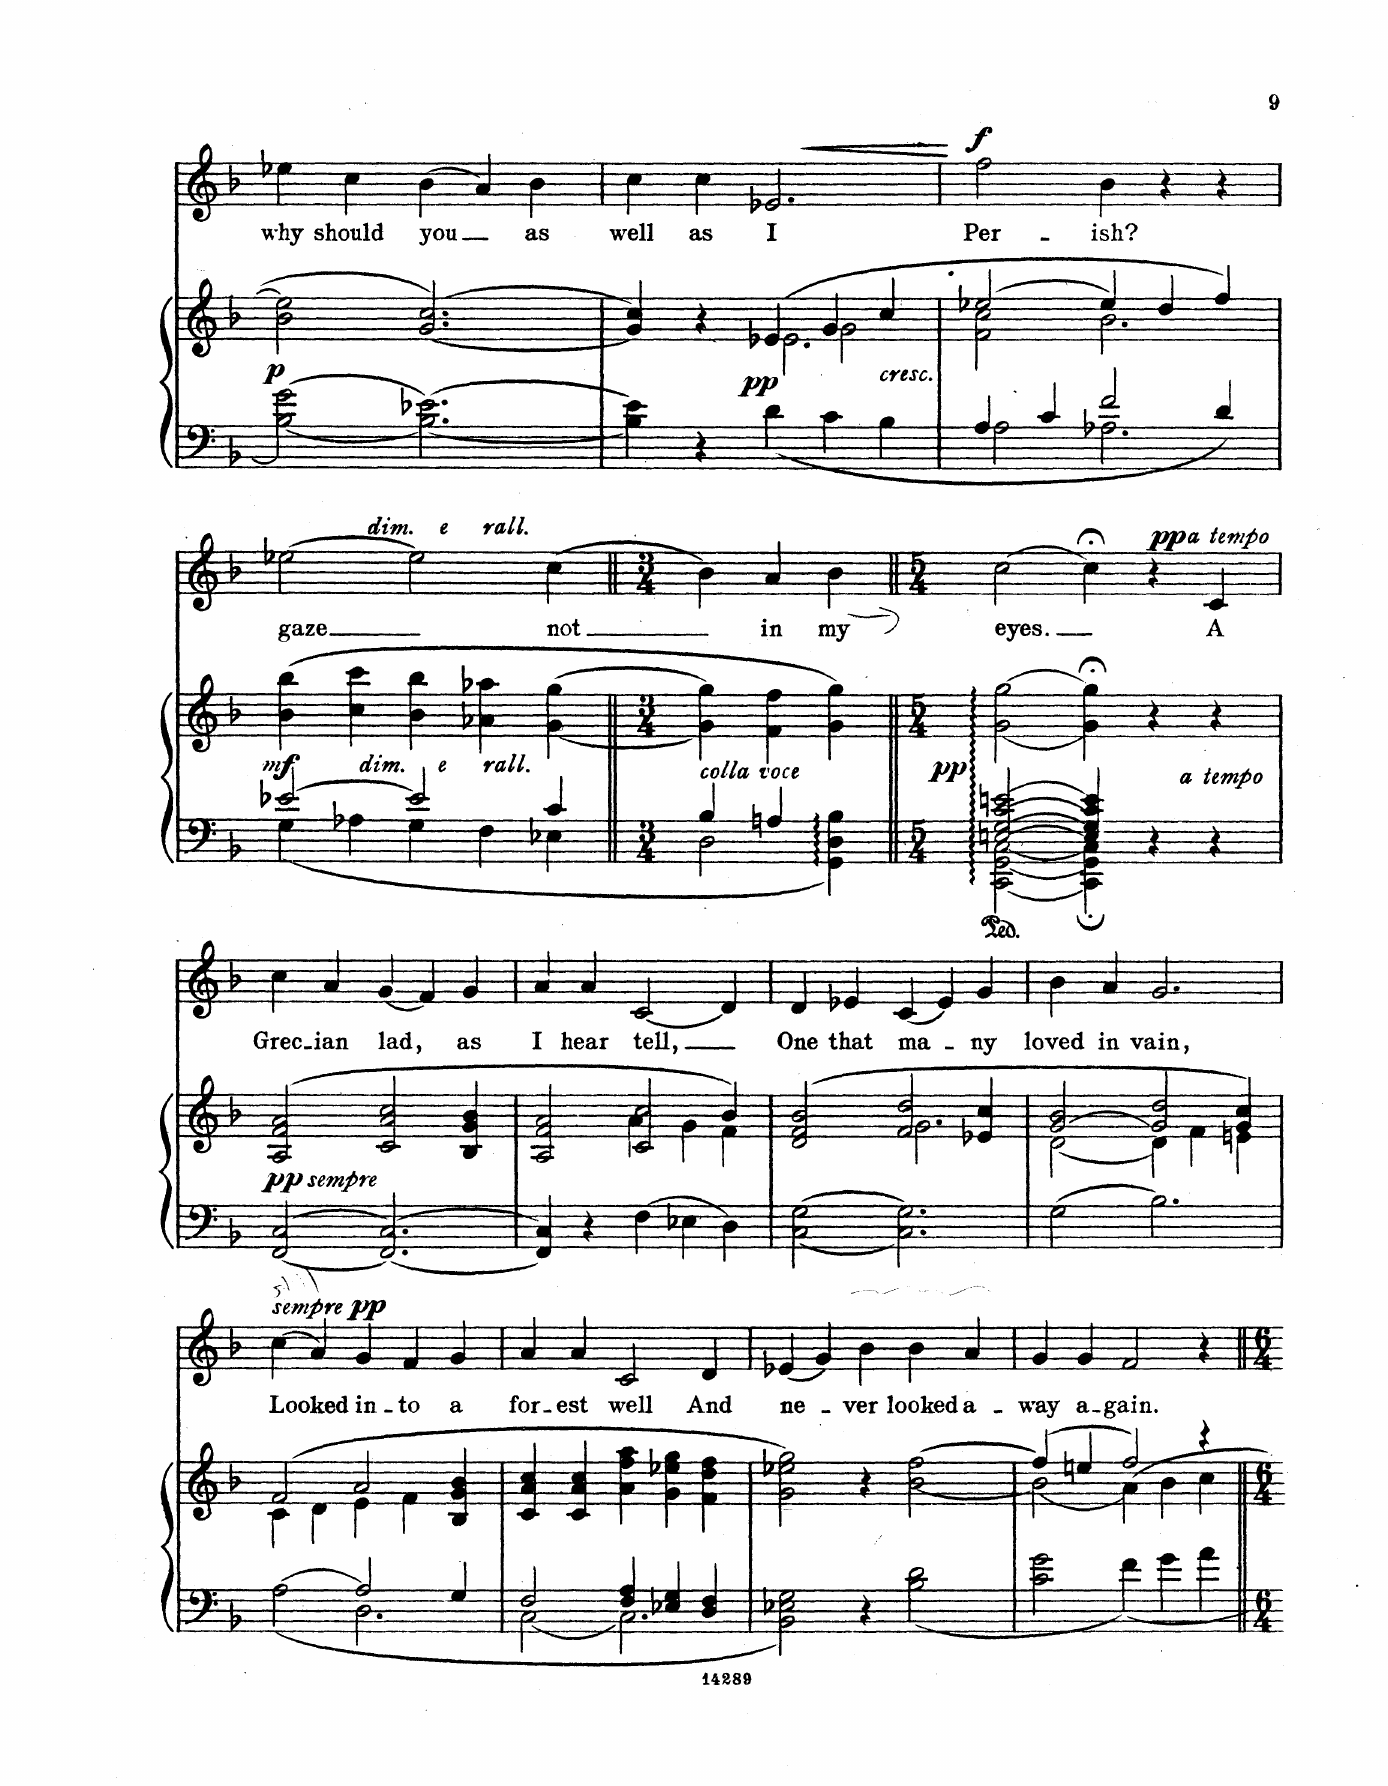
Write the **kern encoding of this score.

**kern	**kern	**dynam	**kern	**text	**dynam
*part2	*part2	*part2	*part1	*part1	*part1
*staff3	*staff2	*staff2/3	*staff1	*staff1	*staff1
*I"Piano	*	*	*I"Voice	*	*
*I'Pno	*	*	*	*	*
*clefF4	*clefG2	*	*clefG2	*	*
*k[b-]	*k[b-]	*	*k[b-]	*	*
*M5/4	*M5/4	*	*M5/4	*	*
=15	=15	=15	=15	=15	=15
*^	*	*	*	*	*
!	!	!	!LO:DY:b	!	!	!
2g\	[2B-\	2b-\ 2ee-\]	p	4ee-X\	why	.
.	.	.	.	4cc\	should	.
2.B-\_ [2.e-X\	2.ryy	[2.g/ [2.cc/	.	(4b-\	you	.
.	.	.	.	4a/)	.	.
.	.	.	.	4b-\	as	.
*v	*v	*	*	*	*	*
=16	=16	=16	=16	=16	=16
*	*^	*	*	*	*
*	*	*^	*	*	*	*
4B-\] 4e-\]	4g/] 4cc/]	2ryy	2.ryy	.	4cc\	well	.
4r	4r	.	.	.	4cc\	as	.
!	!	!	!	!LO:DY:b	!	!	!LO:HP:b
4d\	(4e-X/	2.e-\	.	pp	2.e-X/	I	<
4c\	4g/	.	2g\	.	.	.	.
!	!LO:TX:b:i:t=cresc.	!	!	!	!	!	!
4B-\	4cc/	.	.	.	.	.	.
*	*v	*v	*v	*	*	*	*
.	.	.	.	.	[
=17	=17	=17	=17	=17	=17
*^	*^	*	*	*	*
!	!	!	!	!	!	!	!LO:DY:a
4A/	2A\	2cc/ [2ee-X/	2f\ 2cc\	.	2ff\	Per-	f
4c/	.	.	.	.	.	.	.
2f/	2.A-X\	4ee-/]	2.b-\	.	4b-\	-ish?	.
.	.	4dd/	.	.	4r	.	.
4d/	.	4ff/)	.	.	4r	.	.
*	*	*v	*v	*	*	*	*
=18	=18	=18	=18	=18	=18	=18
!	!	!	!LO:DY:b	!	!	!
[2e-X/	4G\	(4b-\ 4bb-\	mf	[2ee-X\	Gaze	.
.	4A-X\	4cc\ 4ccc\	.	.	.	.
!	!	!	!	!LO:TX:a:i:t=dim. e rall.	!	!
!	!	!LO:TX:b:i:t=dim. e rall.	!	!	!	!
2e-/]	4G\	4b-\ 4bb-\	.	2ee-\]	.	.
.	4F\	4a-X\ 4aa-X\	.	.	.	.
4c/	4E-X\	[4g\ [4gg\	.	(4cc\	not	.
=19||	=19||	=19||	=19||	=19||	=19||	=19||
*M3/4	*	*M3/4	*	*M3/4	*	*
4B-/	2D\	4g\] 4gg\]	.	4b-\)	.	.
!	!	!LO:TX:i:t=colla voce	!	!	!	!
4An/	.	4f\ 4ff\	.	4a/	in	.
4GG\:: 4D\:: 4B-\::	4ryy	4g\ 4gg\)	.	4b-\	my	.
=20||	=20||	=20||	=20||	=20||	=20||	=20||
*M5/4	*	*M5/4	*	*M5/4	*	*
!	!	!	!LO:DY:b	!	!	!
[2En/:: [2G/:: [2c/:: [2en/::	[2CC\ [2GG\ [2C\	[2g\ [2gg\	pp	[2cc\	eyes.	.
4E/] 4G/] 4c/] 4e/]	4CC\]; 4GG\]; 4C\];	4g\];< 4gg\];<	.	4cc;<\]	.	.
4r	2ryy	4r	.	4r	.	.
!	!	!	!	!LO:TX:a:i:t=a tempo	!	!
!	!	!LO:TX:b:i:t=a tempo	!	!	!	!
!	!	!	!	!	!	!LO:DY:a
4r	.	4r	.	4c/	A	pp
*v	*v	*	*	*	*	*
=21	=21	=21	=21	=21	=21
!	!	!LO:DY:b	!	!	!
!	!	!LO:DY:n=1:b	!	!	!
[2FF/ [2C/	(2A/ 2f/ 2a/	pp other-dynamics	4cc\	Gre-	.
.	.	.	4a/	-cian	.
2.FF/_ 2.C/_	2c/ 2a/ 2cc/	.	(4g/	lad,	.
.	.	.	4f/)	.	.
.	4B-/ 4g/ 4b-/	.	4g/	as	.
=22	=22	=22	=22	=22	=22
*	*^	*	*	*	*
4FF/] 4C/]	2A/ 2f/ 2a/	2ryy	.	4a/	I	.
4r	.	.	.	4a/	hear	.
4F\	2c/ 2cc/	4a\	.	(2c/	tell,	.
4E-X\	.	4g\	.	.	.	.
4D\	4b-/)	4f\	.	4d/)	.	.
=23	=23	=23	=23	=23	=23	=23
[2C\ [2G\	(2d/ 2f/ 2b-/	2ryy	.	4d/	One	.
.	.	.	.	4e-X/	that	.
2.C\] 2.G\]	2f/ 2dd/	2.g\	.	(4c/	ma-	.
.	.	.	.	4e-/)	.	.
.	4e-X/ 4cc/	.	.	4g/	-ny	.
=24	=24	=24	=24	=24	=24	=24
2G\	[2g/ 2b-/	[2d\	.	4b-\	loved	.
.	.	.	.	4a/	in	.
2.B-\	2g/] 2dd/	4d\]	.	2.g/	vain,	.
.	.	4f\	.	.	.	.
.	4g/ 4cc/)	4en\	.	.	.	.
=25	=25	=25	=25	=25	=25	=25
*^	*	*	*	*	*	*
!	!	!	!	!	!	!	!LO:DY:a
!	!	!	!	!	!	!	!LO:DY:n=1:a
[>2A\	2ryy	(2f/	4c\	.	(4cc\	Looked	other-dynamics pp
.	.	.	4d\	.	4a/)	.	.
2A/]	2.D\	2a/	4e\	.	4g/	in-	.
.	.	.	4f\	.	4f/	-to	.
4G/	.	4B-/ 4g/ 4b-/	4ryy	.	4g/	a	.
*	*	*v	*v	*	*	*	*
=26	=26	=26	=26	=26	=26	=26
2F/	[2C\	4c/ 4a/ 4cc/	.	4a/	fo-	.
.	.	4c/ 4a/ 4cc/	.	4a/	-rest	.
4F/ 4A/	2.C\]	4a\ 4ff\ 4aa\	.	2c/	well	.
4E-X/ 4G/	.	4g\ 4ee-X\ 4gg\	.	.	.	.
4D/ 4F/	.	4f\ 4dd\ 4ff\	.	4d/	And	.
*v	*v	*	*	*	*	*
=27	=27	=27	=27	=27	=27
2BB-\ 2E-X\ 2G\	2g\ 2ee-X\ 2gg\)	.	(4e-X/	ne-	.
.	.	.	4g/)	.	.
4r	4r	.	4b-\	-ver	.
2B-\ 2d\	[2b-\ [>2ff\	.	4b-\	looked	.
.	.	.	4a/	a-	.
=28	=28	=28	=28	=28	=28
*	*^	*	*	*	*
2c\ 2g\	(4ff/]	(2b-\]	.	4g/	-way	.
.	4een/	.	.	4g/	a-	.
4f\	2ff/)	4a\)	.	2f/	-gain.	.
4g\	.	4b-\	.	.	.	.
4a\	4r	4cc\	.	4r	.	.
*	*v	*v	*	*	*	*
=||	=||	=||	=||	=||	=||
*-	*-	*-	*-	*-	*-
